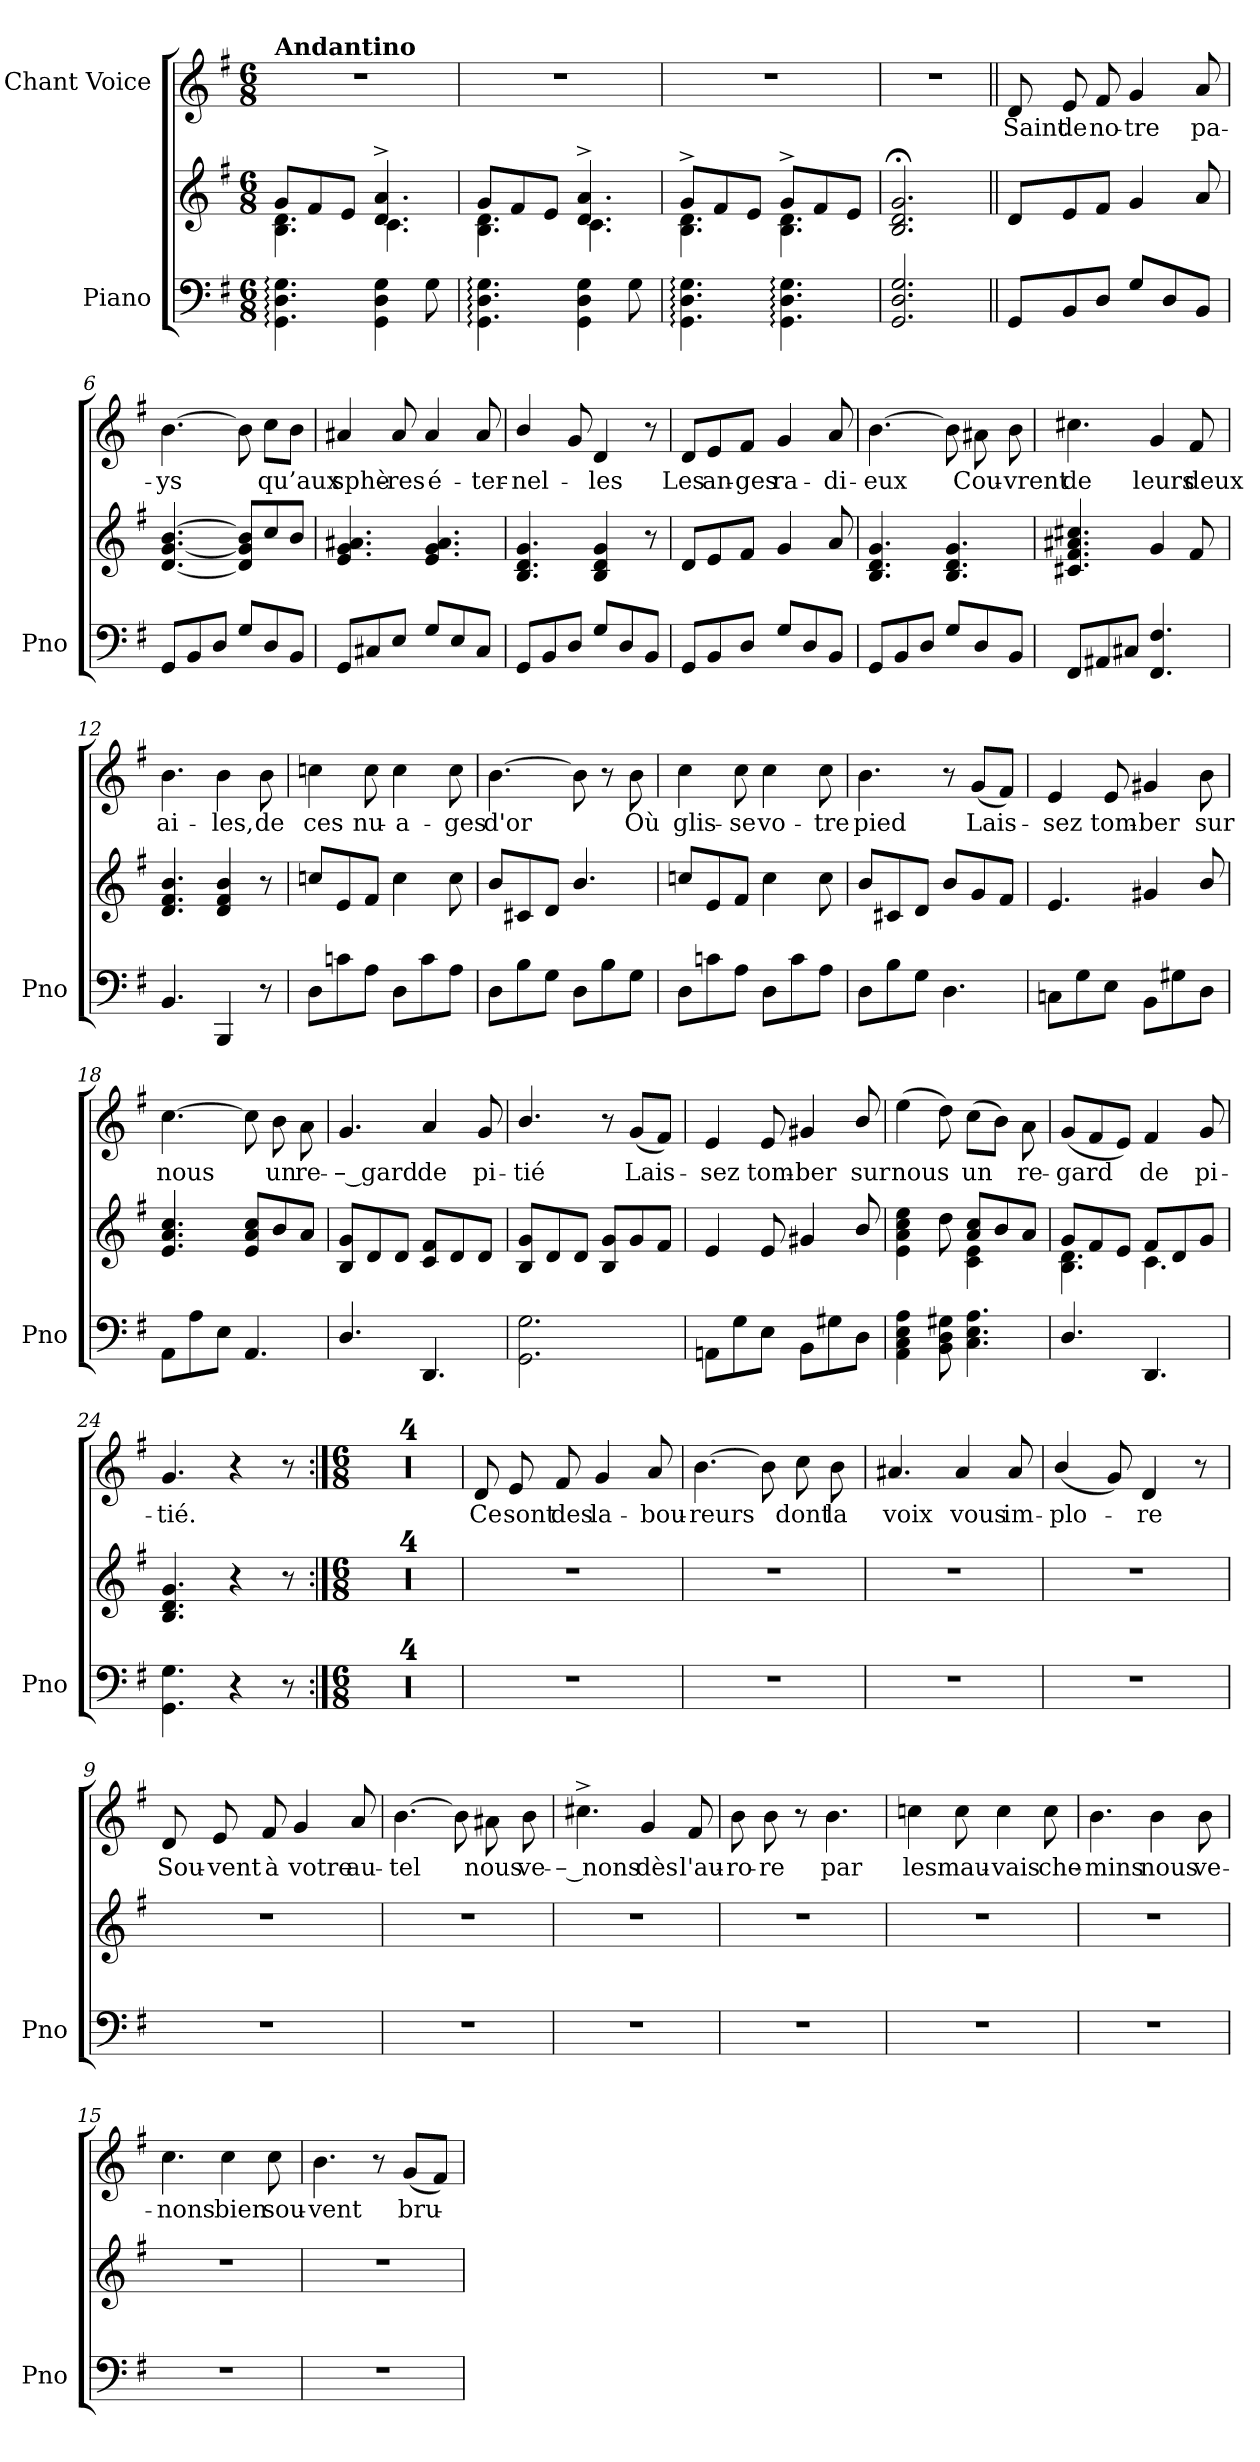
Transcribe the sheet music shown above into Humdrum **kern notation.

**kern	**kern	**kern	**text
*part2	*part2	*part1	*part1
*staff3	*staff2	*staff1	*staff1
*I"Piano	*	*I"Chant Voice	*
*I'Pno	*	*	*
*clefF4	*clefG2	*clefG2	*
*k[f#]	*k[f#]	*k[f#]	*
*M6/8	*M6/8	*M6/8	*
=1	=1	=1	=1
*	*^	*	*
!	!	!	!LO:TX:a:B:t=Andantino	!
4.GG\:: 4.D\:: 4.G\::	8g/L	4.B\ 4.d\	2.r	.
.	8f#/	.	.	.
.	8e/J	.	.	.
4GG\ 4D\ 4G\	4.d/^ 4.a/^	4.c\	.	.
8G\	.	.	.	.
=2	=2	=2	=2	=2
4.GG\:: 4.D\:: 4.G\::	8g/L	4.B\ 4.d\	2.r	.
.	8f#/	.	.	.
.	8e/J	.	.	.
4GG\ 4D\ 4G\	4.d/^ 4.a/^	4.c\	.	.
8G\	.	.	.	.
=3	=3	=3	=3	=3
4.GG\:: 4.D\:: 4.G\::	8g^/L	4.B\ 4.d\	2.r	.
.	8f#/	.	.	.
.	8e/J	.	.	.
4.GG\:: 4.D\:: 4.G\::	8g^/L	4.B\ 4.d\	.	.
.	8f#/	.	.	.
.	8e/J	.	.	.
*	*v	*v	*	*
=4	=4	=4	=4
2.GG/ 2.D/ 2.G/	2.B/;< 2.d/;< 2.g/;<	2.r	.
=5||	=5||	=5||	=5||
!	!	!	!LO:LY:b
8GG/L	8d/L	8d/	Saint
!	!	!	!LO:LY:b
8BB/	8e/	8e/	de
!	!	!	!LO:LY:b
8D/J	8f#/J	8f#/	no-
!	!	!	!LO:LY:b
8G/L	4g/	4g/	-tre
8D/	.	.	.
!	!	!	!LO:LY:b
8BB/J	8a/	8a/	pa-
!!LO:LB:g=z
=6	=6	=6	=6
!	!	!	!LO:LY:b
8GG/L	[4.d/ [4.g/ [<4.b/	[4.b\	-ys
8BB/	.	.	.
8D/J	.	.	.
8G/L	8d/] 8g/] 8b/]L	8b\]	.
!	!	!	!LO:LY:b
8D/	8cc/	8cc\L	qu’aux
8BB/J	8b/J	8b\J	.
!!LO:LB:g=z
=7	=7	=7	=7
!	!	!	!LO:LY:b
8GG/L	4.e/ 4.g/ 4.a#X/	4a#X/	sphè-
8C#X/	.	.	.
!	!	!	!LO:LY:b
8E/J	.	8a#/	-res
!	!	!	!LO:LY:b
8G/L	4.e/ 4.g/ 4.a#/	4a#/	é-
8E/	.	.	.
!	!	!	!LO:LY:b
8C#/J	.	8a#/	-ter-
=8	=8	=8	=8
!	!	!	!LO:LY:b
8GG/L	4.B/ 4.d/ 4.g/	4b/	-nel-
8BB/	.	.	.
8D/J	.	8g/	.
!	!	!	!LO:LY:b
8G/L	4B/ 4d/ 4g/	4d/	-les
8D/	.	.	.
8BB/J	8r	8r	.
=9	=9	=9	=9
!	!	!	!LO:LY:b
8GG/L	8d/L	8d/L	Les
!	!	!	!LO:LY:b
8BB/	8e/	8e/	an-
!	!	!	!LO:LY:b
8D/J	8f#/J	8f#/J	-ges
!	!	!	!LO:LY:b
8G/L	4g/	4g/	ra-
8D/	.	.	.
!	!	!	!LO:LY:b
8BB/J	8a/	8a/	-di-
=10	=10	=10	=10
!	!	!	!LO:LY:b
8GG/L	4.B/ 4.d/ 4.g/	[4.b\	-eux
8BB/	.	.	.
8D/J	.	.	.
8G/L	4.B/ 4.d/ 4.g/	8b\]	.
!	!	!	!LO:LY:b
8D/	.	8a#X\	Cou-
!	!	!	!LO:LY:b
8BB/J	.	8b\	-vrent
=11	=11	=11	=11
!	!	!	!LO:LY:b
8FF#/L	4.c#X/ 4.f#/ 4.a#X/ 4.cc#X/	4.cc#X\	de
8AA#X/	.	.	.
8C#X/J	.	.	.
!	!	!	!LO:LY:b
4.FF#/ 4.F#/	4g/	4g/	leurs
!	!	!	!LO:LY:b
.	8f#/	8f#/	deux
!!LO:LB:g=z
=12	=12	=12	=12
!	!	!	!LO:LY:b
4.BB/	4.d/ 4.f#/ 4.b/	4.b\	ai-
!	!	!	!LO:LY:b
4BBB/	4d/ 4f#/ 4b/	4b\	-les,
!	!	!	!LO:LY:b
8r	8r	8b\	de
!!LO:PB:g=z
=13	=13	=13	=13
!	!	!	!LO:LY:b
8D\L	8ccn/L	4ccn\	ces
8cn\	8e/	.	.
!	!	!	!LO:LY:b
8A\J	8f#/J	8cc\	nu-
!	!	!	!LO:LY:b
8D\L	4cc\	4cc\	-a-
8c\	.	.	.
!	!	!	!LO:LY:b
8A\J	8cc\	8cc\	-ges
=14	=14	=14	=14
!	!	!	!LO:LY:b
8D\L	8b/L	[4.b\	d'or
8B\	8c#X/	.	.
8G\J	8d/J	.	.
8D\L	4.b/	8b\]	.
8B\	.	8r	.
!	!	!	!LO:LY:b
8G\J	.	8b\	Où
=15	=15	=15	=15
!	!	!	!LO:LY:b
8D\L	8ccn/L	4cc\	glis-
8cn\	8e/	.	.
!	!	!	!LO:LY:b
8A\J	8f#/J	8cc\	-se
!	!	!	!LO:LY:b
8D\L	4cc\	4cc\	vo-
8c\	.	.	.
!	!	!	!LO:LY:b
8A\J	8cc\	8cc\	-tre
=16	=16	=16	=16
!	!	!	!LO:LY:b
8D\L	8b/L	4.b\	pied
8B\	8c#X/	.	.
8G\J	8d/J	.	.
4.D\	8b/L	8r	.
!	!	!	!LO:LY:b
.	8g/	(8g/L	Lais-
.	8f#/J	8f#/J)	.
=17	=17	=17	=17
!	!	!	!LO:LY:b
8Cn\L	4.e/	4e/	-sez
8G\	.	.	.
!	!	!	!LO:LY:b
8E\J	.	8e/	tom-
!	!	!	!LO:LY:b
8BB\L	4g#X/	4g#X/	-ber
8G#X\	.	.	.
!	!	!	!LO:LY:b
8D\J	8b/	8b\	sur
!!LO:LB:g=z
=18	=18	=18	=18
!	!	!	!LO:LY:b
8AA\L	4.e/ 4.a/ 4.cc/	[4.cc\	nous
8A\	.	.	.
8E\J	.	.	.
4.AA/	8e/ 8a/ 8cc/L	8cc\]	.
!	!	!	!LO:LY:b
.	8b/	8b\	un
!	!	!	!LO:LY:b
.	8a/J	8a\	re-
!!LO:LB:g=z
=19	=19	=19	=19
!	!	!	!LO:LY:b
4.D/	8B/ 8g/L	4.g/	-– gard
.	8d/	.	.
.	8d/J	.	.
!	!	!	!LO:LY:b
4.DD/	8c/ 8f#/L	4a/	de
.	8d/	.	.
!	!	!	!LO:LY:b
.	8d/J	8g/	pi-
=20	=20	=20	=20
!	!	!	!LO:LY:b
2.GG\ 2.G\	8B/ 8g/L	4.b/	-tié
.	8d/	.	.
.	8d/J	.	.
.	8B/ 8g/L	8r	.
!	!	!	!LO:LY:b
.	8g/	(8g/L	Lais-
.	8f#/J	8f#/J)	.
=21	=21	=21	=21
!	!	!	!LO:LY:b
8AAn\L	4e/	4e/	-sez
8G\	.	.	.
!	!	!	!LO:LY:b
8E\J	8e/	8e/	tom-
!	!	!	!LO:LY:b
8BB\L	4g#X/	4g#X/	-ber
8G#X\	.	.	.
!	!	!	!LO:LY:b
8D\J	8b/	8b/	sur
=22	=22	=22	=22
*	*^	*	*
!	!	!	!	!LO:LY:b
4AA\ 4C\ 4E\ 4A\	4e\ 4a\ 4cc\ 4ee\	4.ryy	(4ee\	nous
8BB\ 8D\ 8G#X\	8dd\	.	8dd\)	.
!	!	!	!	!LO:LY:b
4.C\ 4.E\ 4.A\	8a/ 8cc/L	4c\ 4e\	(8cc\L	un
.	8b/	.	8b\J)	.
!	!	!	!	!LO:LY:b
.	8a/J	8ryy	8a\	re-
=23	=23	=23	=23	=23
!	!	!	!	!LO:LY:b
4.D/	8g/L	4.B\ 4.d\	(8g/L	-gard
.	8f#/	.	8f#/	.
.	8e/J	.	8e/J)	.
!	!	!	!	!LO:LY:b
4.DD/	8f#/L	4.c\	4f#/	de
.	8d/	.	.	.
!	!	!	!	!LO:LY:b
.	8g/J	.	8g/	pi-
*	*v	*v	*	*
!!LO:LB:g=z
=24	=24	=24	=24
!	!	!	!LO:LY:b
4.GG\ 4.G\	4.B/ 4.d/ 4.g/	4.g/	-tié.
4r	4r	4r	.
8r	8r	8r	.
!!LO:PB:g=z
=1:|!	=1:|!	=1:|!	=1:|!
*stria5	*stria5	*	*
*M6/8	*M6/8	*M6/8	*
2.r	2.r	2.r	.
=2	=2	=2	=2
2.r	2.r	2.r	.
=3	=3	=3	=3
2.r	2.r	2.r	.
=4	=4	=4	=4
2.r	2.r	2.r	.
=5	=5	=5	=5
!	!	!	!LO:LY:b
2.r	2.r	8d/	Ce
!	!	!	!LO:LY:b
.	.	8e/	sont
!	!	!	!LO:LY:b
.	.	8f#/	des
!	!	!	!LO:LY:b
.	.	4g/	la-
!	!	!	!LO:LY:b
.	.	8a/	-bou-
=6	=6	=6	=6
!	!	!	!LO:LY:b
2.r	2.r	[4.b\	-reurs
.	.	8b\]	.
!	!	!	!LO:LY:b
.	.	8cc\	dont
!	!	!	!LO:LY:b
.	.	8b\	la
=7	=7	=7	=7
!	!	!	!LO:LY:b
2.r	2.r	4.a#X/	voix
!	!	!	!LO:LY:b
.	.	4a#/	vous
!	!	!	!LO:LY:b
.	.	8a#/	im-
=8	=8	=8	=8
!	!	!	!LO:LY:b
2.r	2.r	(4b/	-plo-
.	.	8g/)	.
!	!	!	!LO:LY:b
.	.	4d/	-re
.	.	8r	.
=9	=9	=9	=9
!	!	!	!LO:LY:b
2.r	2.r	8d/	Sou-
!	!	!	!LO:LY:b
.	.	8e/	-vent
!	!	!	!LO:LY:b
.	.	8f#/	à
!	!	!	!LO:LY:b
.	.	4g/	votre
!	!	!	!LO:LY:b
.	.	8a/	au-
!!LO:LB:g=z
=10	=10	=10	=10
!	!	!	!LO:LY:b
2.r	2.r	[4.b\	-tel
.	.	8b\]	.
!	!	!	!LO:LY:b
.	.	8a#X\	nous
!	!	!	!LO:LY:b
.	.	8b\	ve-
!!LO:LB:g=z
=11	=11	=11	=11
!	!	!	!LO:LY:b
2.r	2.r	4.cc#X^\	-– nons
!	!	!	!LO:LY:b
.	.	4g/	dès
!	!	!	!LO:LY:b
.	.	8f#/	l'au-
=12	=12	=12	=12
!	!	!	!LO:LY:b
2.r	2.r	8b\	-ro-
!	!	!	!LO:LY:b
.	.	8b\	-re
.	.	8r	.
!	!	!	!LO:LY:b
.	.	4.b\	par
=13	=13	=13	=13
!	!	!	!LO:LY:b
2.r	2.r	4ccn\	les
!	!	!	!LO:LY:b
.	.	8cc\	mau-
!	!	!	!LO:LY:b
.	.	4cc\	-vais
!	!	!	!LO:LY:b
.	.	8cc\	che-
=14	=14	=14	=14
!	!	!	!LO:LY:b
2.r	2.r	4.b\	-mins
!	!	!	!LO:LY:b
.	.	4b\	nous
!	!	!	!LO:LY:b
.	.	8b\	ve-
=15	=15	=15	=15
!	!	!	!LO:LY:b
2.r	2.r	4.cc\	-nons
!	!	!	!LO:LY:b
.	.	4cc\	bien
!	!	!	!LO:LY:b
.	.	8cc\	sou-
=16	=16	=16	=16
!	!	!	!LO:LY:b
2.r	2.r	4.b\	-vent
.	.	8r	.
!	!	!	!LO:LY:b
.	.	(8g/L	bru-
.	.	8f#/J)	.
=	=	=	=
*-	*-	*-	*-
